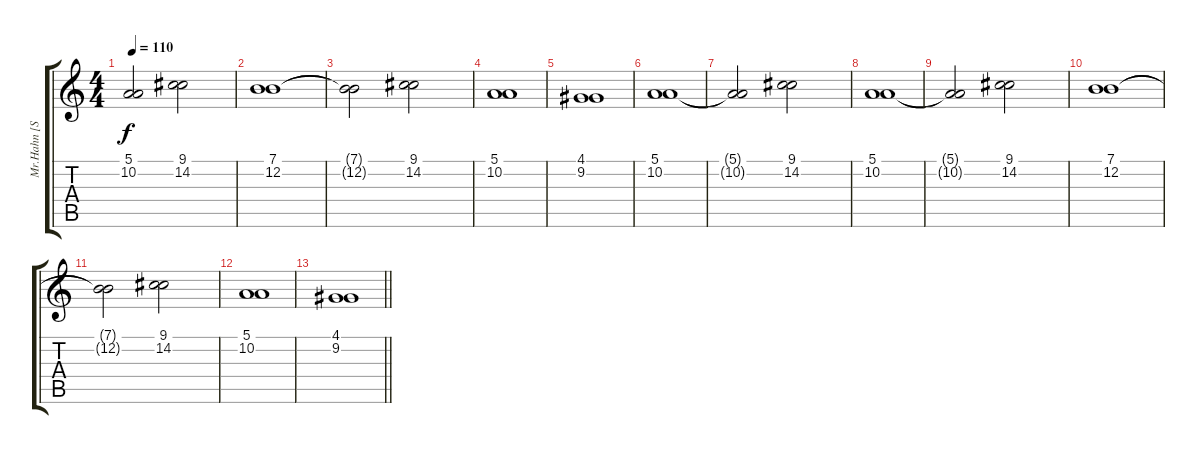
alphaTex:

\track ("Mr.Hahn [Sampler3]" "Mr.Hahn [S") {instrument stringensemble2}
\staff {score tabs}
\tuning (E4 B3 G3 D3 A2 D2) {hide}
\ts (4 4)
\tempo 110
\clef g2
\ks c
(5.1{t} 10.2{t}).2{dy f} (9.1 14.2).2 |
(7.1 12.2).1 |
(7.1{t} 12.2{t}).2 (9.1 14.2).2 |
(5.1 10.2).1 |
(4.1 9.2).1 |
(5.1 10.2).1 |
(5.1{t} 10.2{t}).2 (9.1 14.2).2 |
(5.1 10.2).1 |
(5.1{t} 10.2{t}).2 (9.1 14.2).2 |
(7.1 12.2).1 |
(7.1{t} 12.2{t}).2 (9.1 14.2).2 |
(5.1 10.2).1 |
\barLineRight lightlight
(4.1 9.2).1
